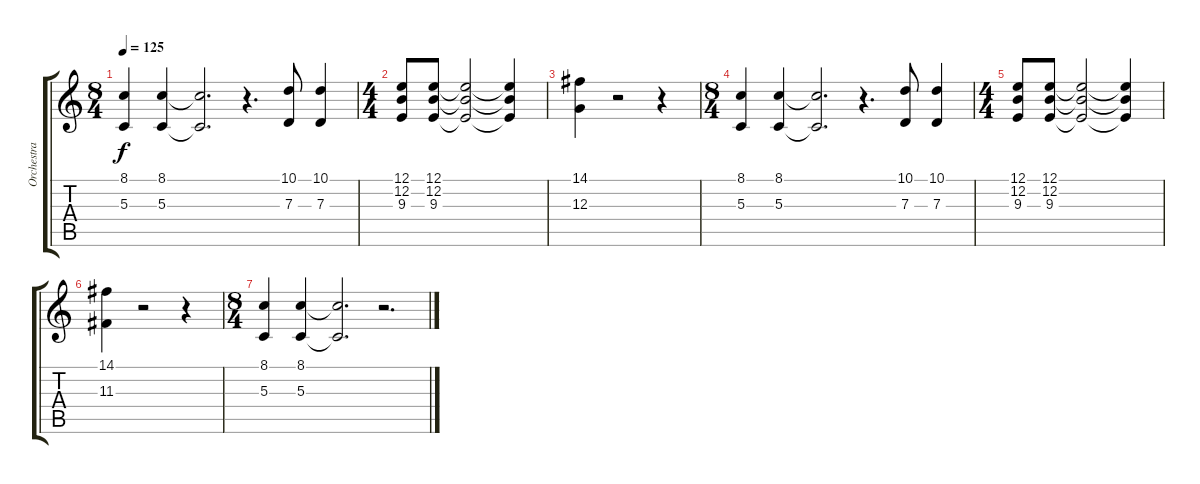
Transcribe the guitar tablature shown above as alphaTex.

\track ("Orchestra Hit" "Orchestra ") {instrument orchestrahit}
\staff {score tabs}
\tuning (E4 B3 G3 D3 A2 E2) {hide}
\ts (8 4)
\tempo 125
\clef g2
\ks c
(8.1 5.3).4{dy f} (8.1 5.3).4 (8.1{t} 5.3{t}).2{d} r.4{d} (10.1 7.3).8 (10.1 7.3).4 |
\ts (4 4)
(12.1 12.2 9.3).8 (12.1 12.2 9.3).8 (12.1{t} 12.2{t} 9.3{t}).2 (12.1{t} 12.2{t} 9.3{t}).4 |
(14.1 12.3).4 r.2 r.4 |
\ts (8 4)
(8.1 5.3).4 (8.1 5.3).4 (8.1{t} 5.3{t}).2{d} r.4{d} (10.1 7.3).8 (10.1 7.3).4 |
\ts (4 4)
(12.1 12.2 9.3).8 (12.1 12.2 9.3).8 (12.1{t} 12.2{t} 9.3{t}).2 (12.1{t} 12.2{t} 9.3{t}).4 |
(14.1 11.3).4 r.2 r.4 |
\ts (8 4)
(8.1 5.3).4 (8.1 5.3).4 (8.1{t} 5.3{t}).2{d} r.2{d}
